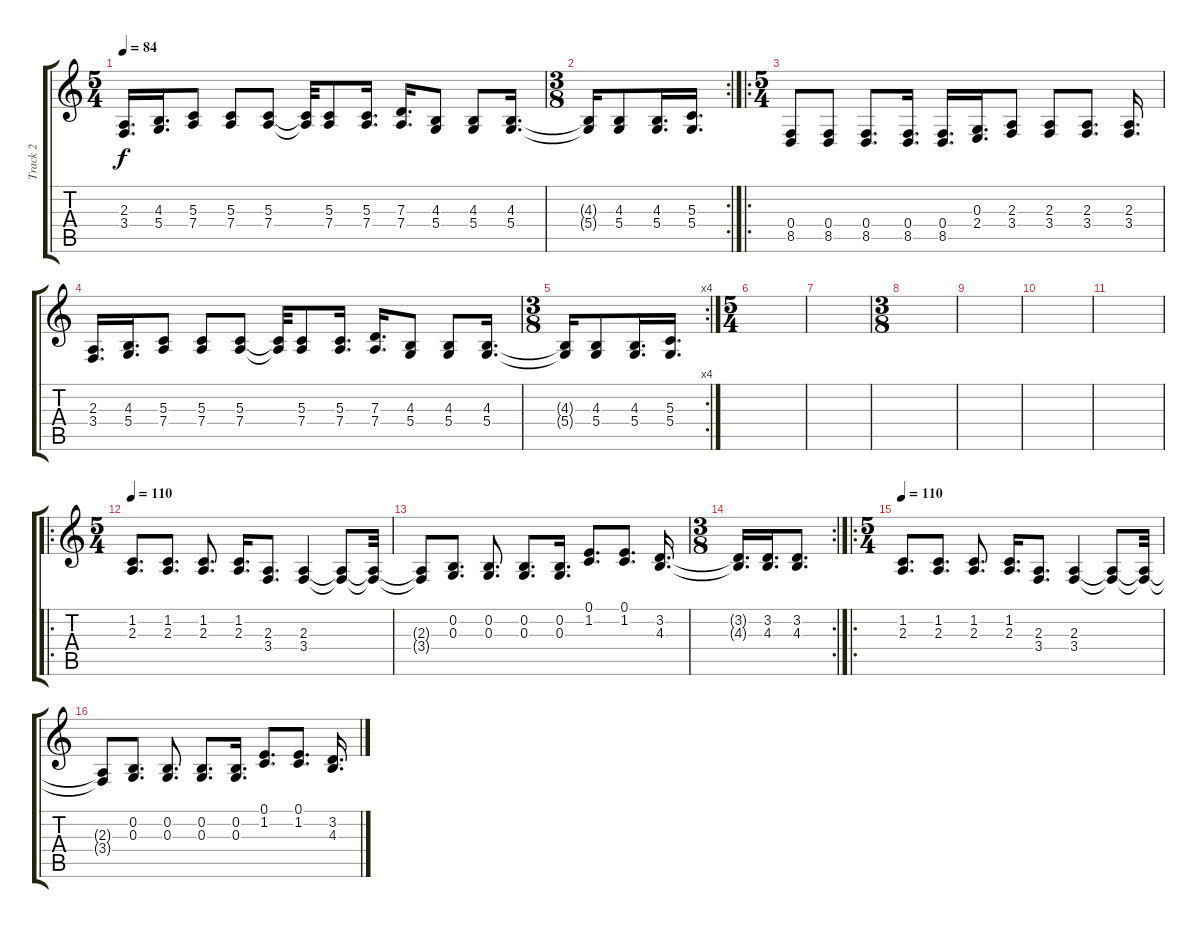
\track ("Track 2" "Track 2") {instrument pizzicatostrings}
\staff {score tabs}
\tuning (E4 B3 G3 D3 A2 E2) {hide}
\ts (5 4)
\tempo 84
\clef g2
\ks c
(2.3 3.4).16{d dy f} (4.3 5.4).16{d} (5.3 7.4).8 (5.3 7.4).8 (5.3 7.4).8 (5.3{t} 7.4{t}).32 (5.3 7.4).8 (5.3 7.4).16{d} (7.3 7.4).16{d} (4.3 5.4).8 (4.3 5.4).8 (4.3 5.4).16{d} |
\rc 2
\ts (3 8)
(4.3{t} 5.4{t}).16 (4.3 5.4).8 (4.3 5.4).16{d} (5.3 5.4).16{d} |
\ro
\ts (5 4)
(0.4 8.5).8 (0.4 8.5).8 (0.4 8.5).8{d} (0.4 8.5).16{d} (0.4 8.5).16{d} (0.3 2.4).16{d} (2.3 3.4).8 (2.3 3.4).8 (2.3 3.4).8{d} (2.3 3.4).16{d} |
(2.3 3.4).16{d} (4.3 5.4).16{d} (5.3 7.4).8 (5.3 7.4).8 (5.3 7.4).8 (5.3{t} 7.4{t}).32 (5.3 7.4).8 (5.3 7.4).16{d} (7.3 7.4).16{d} (4.3 5.4).8 (4.3 5.4).8 (4.3 5.4).16{d} |
\rc 4
\ts (3 8)
(4.3{t} 5.4{t}).16 (4.3 5.4).8 (4.3 5.4).16{d} (5.3 5.4).16{d} |
\ts (5 4)
|
|
\ts (3 8)
|
|
|
|
\ro
\ts (5 4)
\tempo 110
(1.2 2.3).8{d} (1.2 2.3).8{d} (1.2 2.3).8{d} (1.2 2.3).16{d} (2.3 3.4).8{d} (2.3 3.4).4 (2.3{t} 3.4{t}).8 (2.3{t} 3.4{t}).32 |
(2.3{t} 3.4{t}).8 (0.2 0.3).8{d} (0.2 0.3).8{d} (0.2 0.3).8{d} (0.2 0.3).16{d} (0.1 1.2).8{d} (0.1 1.2).8{d} (3.2 4.3).16{d} |
\rc 2
\ts (3 8)
(3.2{t} 4.3{t}).16{d} (3.2 4.3).16{d} (3.2 4.3).8{d} |
\ro
\ts (5 4)
\tempo 110
(1.2 2.3).8{d} (1.2 2.3).8{d} (1.2 2.3).8{d} (1.2 2.3).16{d} (2.3 3.4).8{d} (2.3 3.4).4 (2.3{t} 3.4{t}).8 (2.3{t} 3.4{t}).32 |
(2.3{t} 3.4{t}).8 (0.2 0.3).8{d} (0.2 0.3).8{d} (0.2 0.3).8{d} (0.2 0.3).16{d} (0.1 1.2).8{d} (0.1 1.2).8{d} (3.2 4.3).16{d}
